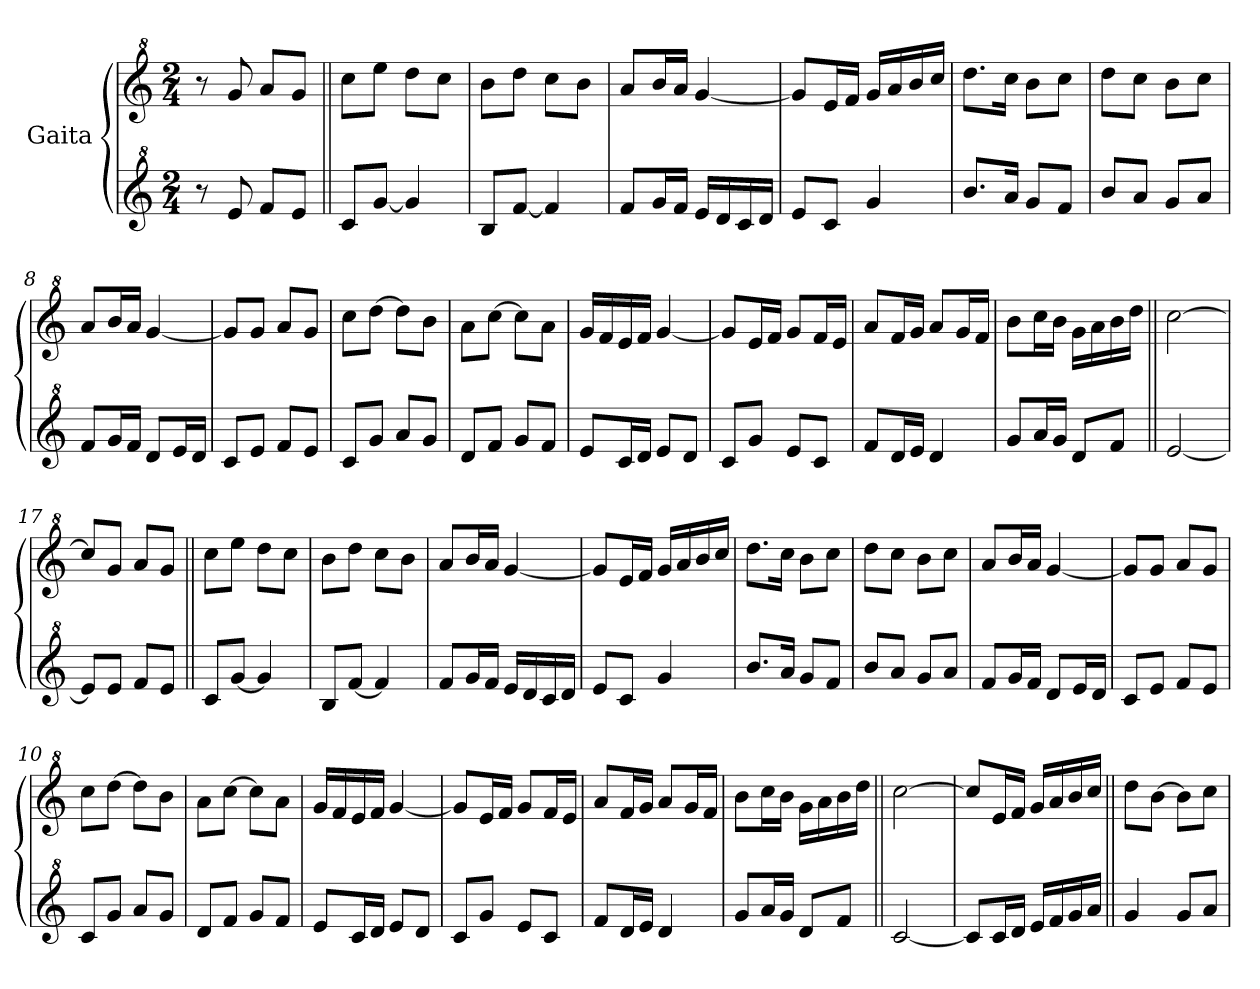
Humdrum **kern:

**kern	**kern
*part2	*part1
*staff2	*staff1
*I"Gaita	*I"Gaita
*clefG^2	*clefG^2
*k[]	*k[]
*M2/4	*M2/4
*MM130	*MM130
=1	=1
8r	8r
8ee/	8gg/
8ff/L	8aa/L
8ee/J	8gg/J
=2||	=2||
8cc/L	8ccc\L
[8gg/J	8eee\J
4gg/]	8ddd\L
.	8ccc\J
=3	=3
8b/L	8bb\L
[8ff/J	8ddd\J
4ff/]	8ccc\L
.	8bb\J
=4	=4
8ff/L	8aa/L
16gg/L	16bb/L
16ff/JJ	16aa/JJ
16ee/LL	[4gg/
16dd/	.
16cc/	.
16dd/JJ	.
=5	=5
8ee/L	8gg/L]
8cc/J	16ee/L
.	16ff/JJ
4gg/	16gg/LL
.	16aa/
.	16bb/
.	16ccc/JJ
=6	=6
8.bb/L	8.ddd\L
16aa/Jk	16ccc\Jk
8gg/L	8bb\L
8ff/J	8ccc\J
=7	=7
8bb/L	8ddd\L
8aa/J	8ccc\J
8gg/L	8bb\L
8aa/J	8ccc\J
=8	=8
8ff/L	8aa/L
16gg/L	16bb/L
16ff/JJ	16aa/JJ
8dd/L	[4gg/
16ee/L	.
16dd/JJ	.
!!LO:LB:g=z
=9	=9
8cc/L	8gg/L]
8ee/J	8gg/J
8ff/L	8aa/L
8ee/J	8gg/J
=10	=10
8cc/L	8ccc\L
8gg/J	[8ddd\J
8aa/L	8ddd\L]
8gg/J	8bb\J
=11	=11
8dd/L	8aa\L
8ff/J	[8ccc\J
8gg/L	8ccc\L]
8ff/J	8aa\J
=12	=12
8ee/L	16gg/LL
.	16ff/
16cc/L	16ee/
16dd/JJ	16ff/JJ
8ee/L	[4gg/
8dd/J	.
=13	=13
8cc/L	8gg/L]
8gg/J	16ee/L
.	16ff/JJ
8ee/L	8gg/L
8cc/J	16ff/L
.	16ee/JJ
=14	=14
8ff/L	8aa/L
16dd/L	16ff/L
16ee/JJ	16gg/JJ
4dd/	8aa/L
.	16gg/L
.	16ff/JJ
=15	=15
8gg/L	8bb\L
16aa/L	16ccc\L
16gg/JJ	16bb\JJ
8dd/L	16gg\LL
.	16aa\
8ff/J	16bb\
.	16ddd\JJ
=16||	=16||
[2ee/	[2ccc\
=17	=17
8ee/L]	8ccc/L]
8ee/J	8gg/J
8ff/L	8aa/L
8ee/J	8gg/J
=2||	=2||
8cc/L	8ccc\L
[8gg/J	8eee\J
4gg/]	8ddd\L
.	8ccc\J
=3	=3
8b/L	8bb\L
[8ff/J	8ddd\J
4ff/]	8ccc\L
.	8bb\J
=4	=4
8ff/L	8aa/L
16gg/L	16bb/L
16ff/JJ	16aa/JJ
16ee/LL	[4gg/
16dd/	.
16cc/	.
16dd/JJ	.
=5	=5
8ee/L	8gg/L]
8cc/J	16ee/L
.	16ff/JJ
4gg/	16gg/LL
.	16aa/
.	16bb/
.	16ccc/JJ
=6	=6
8.bb/L	8.ddd\L
16aa/Jk	16ccc\Jk
8gg/L	8bb\L
8ff/J	8ccc\J
=7	=7
8bb/L	8ddd\L
8aa/J	8ccc\J
8gg/L	8bb\L
8aa/J	8ccc\J
=8	=8
8ff/L	8aa/L
16gg/L	16bb/L
16ff/JJ	16aa/JJ
8dd/L	[4gg/
16ee/L	.
16dd/JJ	.
!!LO:LB:g=z
=9	=9
8cc/L	8gg/L]
8ee/J	8gg/J
8ff/L	8aa/L
8ee/J	8gg/J
=10	=10
8cc/L	8ccc\L
8gg/J	[8ddd\J
8aa/L	8ddd\L]
8gg/J	8bb\J
=11	=11
8dd/L	8aa\L
8ff/J	[8ccc\J
8gg/L	8ccc\L]
8ff/J	8aa\J
=12	=12
8ee/L	16gg/LL
.	16ff/
16cc/L	16ee/
16dd/JJ	16ff/JJ
8ee/L	[4gg/
8dd/J	.
=13	=13
8cc/L	8gg/L]
8gg/J	16ee/L
.	16ff/JJ
8ee/L	8gg/L
8cc/J	16ff/L
.	16ee/JJ
=14	=14
8ff/L	8aa/L
16dd/L	16ff/L
16ee/JJ	16gg/JJ
4dd/	8aa/L
.	16gg/L
.	16ff/JJ
=15	=15
8gg/L	8bb\L
16aa/L	16ccc\L
16gg/JJ	16bb\JJ
8dd/L	16gg\LL
.	16aa\
8ff/J	16bb\
.	16ddd\JJ
!!LO:LB:g=z
=18||	=18||
[2cc/	[2ccc\
=19	=19
8cc/L]	8ccc/L]
16cc/L	16ee/L
16dd/JJ	16ff/JJ
16ee/LL	16gg/LL
16ff/	16aa/
16gg/	16bb/
16aa/JJ	16ccc/JJ
=20||	=20||
4gg/	8ddd\L
.	[8bb\J
8gg/L	8bb\L]
8aa/J	8ccc\J
=	=
*-	*-
